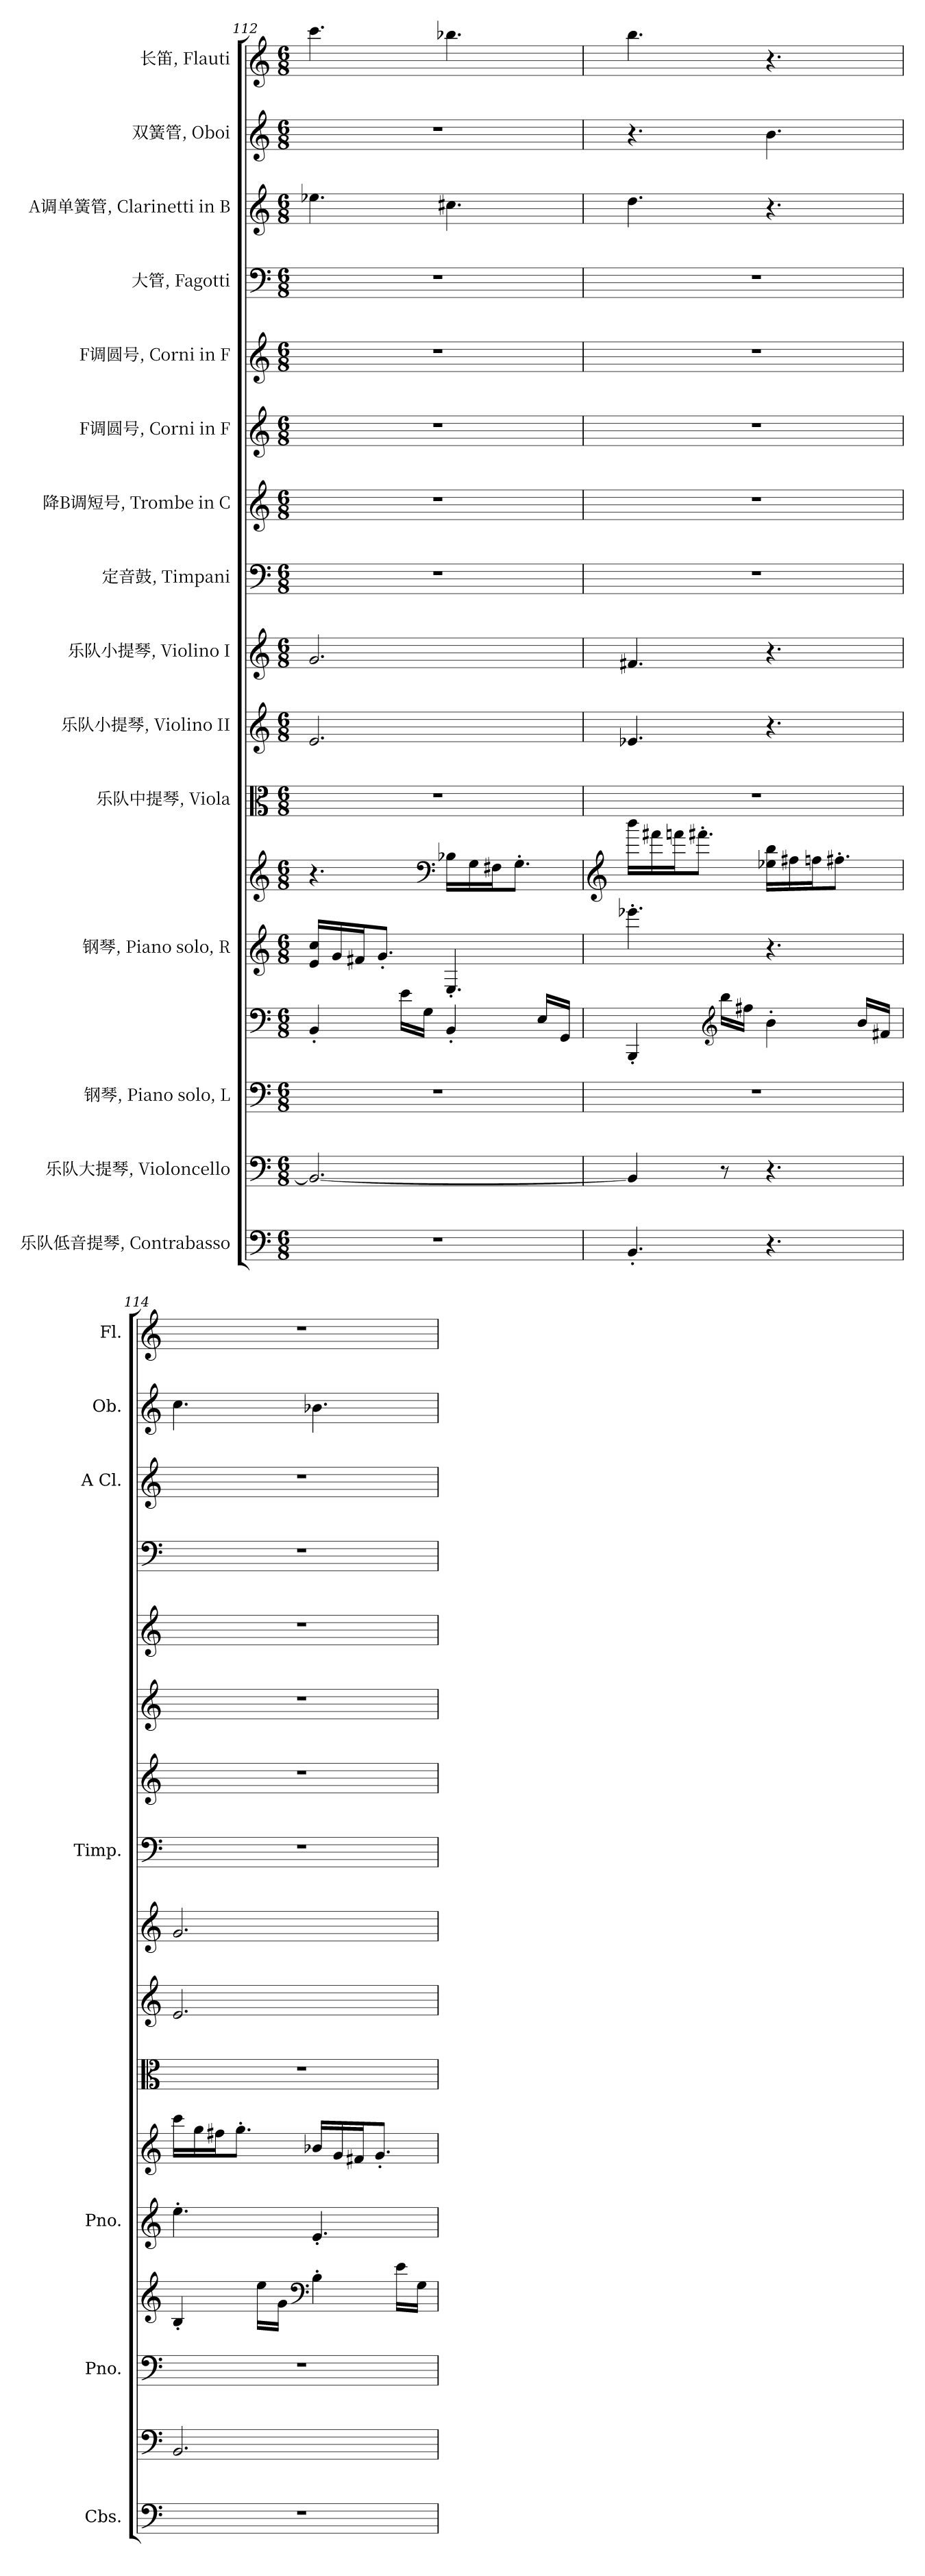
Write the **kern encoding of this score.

**kern	**kern	**kern	**kern	**kern	**kern	**kern	**kern	**kern	**kern	**kern	**kern	**kern	**kern	**kern	**kern	**kern
*part15	*part14	*part13	*part13	*part12	*part12	*part11	*part10	*part9	*part8	*part7	*part6	*part5	*part4	*part3	*part2	*part1
*staff17	*staff16	*staff15	*staff14	*staff13	*staff12	*staff11	*staff10	*staff9	*staff8	*staff7	*staff6	*staff5	*staff4	*staff3	*staff2	*staff1
*I"乐队低音提琴, Contrabasso	*I"乐队大提琴, Violoncello	*I"钢琴, Piano solo, L	*	*I"钢琴, Piano solo, R	*	*I"乐队中提琴, Viola	*I"乐队小提琴, Violino II	*I"乐队小提琴, Violino I	*I"定音鼓, Timpani	*I"降B调短号, Trombe in C	*I"F调圆号, Corni in F	*I"F调圆号, Corni in F	*I"大管, Fagotti	*I"A调单簧管, Clarinetti in B	*I"双簧管, Oboi	*I"长笛, Flauti
*I'Cbs.	*	*I'Pno.	*	*I'Pno.	*	*	*	*	*I'Timp.	*	*	*	*	*I'A Cl.	*I'Ob.	*I'Fl.
*clefF4	*clefF4	*clefF4	*clefF4	*clefG2	*clefG2	*clefC3	*clefG2	*clefG2	*clefF4	*clefG2	*clefG2	*clefG2	*clefF4	*clefG2	*clefG2	*clefG2
*ITrd7c12	*	*	*	*	*	*	*	*	*	*ITrd1c2	*ITrd4c7	*ITrd4c7	*	*ITrd2c3	*	*
*k[]	*k[]	*k[]	*k[]	*k[]	*k[]	*k[]	*k[]	*k[]	*k[]	*k[b-e-]	*k[b-]	*k[b-]	*k[]	*k[f#c#g#]	*k[]	*k[]
*M6/8	*M6/8	*M6/8	*M6/8	*M6/8	*M6/8	*M6/8	*M6/8	*M6/8	*M6/8	*M6/8	*M6/8	*M6/8	*M6/8	*M6/8	*M6/8	*M6/8
*MM140	*MM140	*MM140	*MM140	*MM140	*MM140	*MM140	*MM140	*MM140	*MM140	*MM140	*MM140	*MM140	*MM140	*MM140	*MM140	*MM140
=112	=112	=112	=112	=112	=112	=112	=112	=112	=112	=112	=112	=112	=112	=112	=112	=112
2.r	2.BB/_	2.r	4BB'/	16e/ 16cc/LL	4.r	2.r	2.e/	2.g/	2.r	2.r	2.r	2.r	2.r	4.ccn\	2.r	4.ccc\
.	.	.	.	16g/	.	.	.	.	.	.	.	.	.	.	.	.
.	.	.	.	16f#X/J	.	.	.	.	.	.	.	.	.	.	.	.
.	.	.	.	8.g'/J	.	.	.	.	.	.	.	.	.	.	.	.
.	.	.	16e\LL	.	.	.	.	.	.	.	.	.	.	.	.	.
.	.	.	16G\JJ	.	.	.	.	.	.	.	.	.	.	.	.	.
*	*	*	*	*	*clefF4	*	*	*	*	*	*	*	*	*	*	*
*	*	*	*	*	*	*	*	*	*	*	*	*	*	*	*	*MM151
.	.	.	4BB'/	4.E'/	16B-X\LL	.	.	.	.	.	.	.	.	4.a#X\	.	4.bb-X\
.	.	.	.	.	16G\	.	.	.	.	.	.	.	.	.	.	.
.	.	.	.	.	16F#X\J	.	.	.	.	.	.	.	.	.	.	.
.	.	.	.	.	8.G'\J	.	.	.	.	.	.	.	.	.	.	.
.	.	.	16E/LL	.	.	.	.	.	.	.	.	.	.	.	.	.
.	.	.	16GG/JJ	.	.	.	.	.	.	.	.	.	.	.	.	.
!!LO:PB:g=z
=113	=113	=113	=113	=113	=113	=113	=113	=113	=113	=113	=113	=113	=113	=113	=113	=113
*	*	*	*	*	*clefG2	*	*	*	*	*	*	*	*	*	*	*
*	*	*	*	*	*	*	*	*	*	*	*	*	*	*	*	*MM140
4.BBB'/	4BB/]	2.r	4BBB'/	4.eee-X'\	16bbb\LL	2.r	4.e-X/	4.f#X/	2.r	2.r	2.r	2.r	2.r	4.b\	4.r	4.bb\
.	.	.	.	.	16fff#X\	.	.	.	.	.	.	.	.	.	.	.
.	.	.	.	.	16fffn\J	.	.	.	.	.	.	.	.	.	.	.
.	.	.	.	.	8.fff#X'\J	.	.	.	.	.	.	.	.	.	.	.
*	*	*	*clefG2	*	*	*	*	*	*	*	*	*	*	*	*	*
.	8r	.	16bb\LL	.	.	.	.	.	.	.	.	.	.	.	.	.
.	.	.	16ff#X\JJ	.	.	.	.	.	.	.	.	.	.	.	.	.
*	*	*	*	*	*	*	*	*	*	*	*	*	*	*	*	*MM151
4.r	4.r	.	4b'\	4.r	16ee-X\ 16bb\LL	.	4.r	4.r	.	.	.	.	.	4.r	4.b\	4.r
.	.	.	.	.	16ff#X\	.	.	.	.	.	.	.	.	.	.	.
.	.	.	.	.	16ffn\J	.	.	.	.	.	.	.	.	.	.	.
.	.	.	.	.	8.ff#X'\J	.	.	.	.	.	.	.	.	.	.	.
.	.	.	16b/LL	.	.	.	.	.	.	.	.	.	.	.	.	.
.	.	.	16f#X/JJ	.	.	.	.	.	.	.	.	.	.	.	.	.
=114	=114	=114	=114	=114	=114	=114	=114	=114	=114	=114	=114	=114	=114	=114	=114	=114
*	*	*	*	*	*	*	*	*	*	*	*	*	*	*	*	*MM140
2.r	2.BB/	2.r	4B'/	4.ee'\	16ccc\LL	2.r	2.e/	2.g/	2.r	2.r	2.r	2.r	2.r	2.r	4.cc\	2.r
.	.	.	.	.	16gg\	.	.	.	.	.	.	.	.	.	.	.
.	.	.	.	.	16ff#X\J	.	.	.	.	.	.	.	.	.	.	.
.	.	.	.	.	8.gg'\J	.	.	.	.	.	.	.	.	.	.	.
.	.	.	16ee\LL	.	.	.	.	.	.	.	.	.	.	.	.	.
.	.	.	16g\JJ	.	.	.	.	.	.	.	.	.	.	.	.	.
*	*	*	*clefF4	*	*	*	*	*	*	*	*	*	*	*	*	*
.	.	.	4B'\	4.e'/	16b-X/LL	.	.	.	.	.	.	.	.	.	4.b-X\	.
.	.	.	.	.	16g/	.	.	.	.	.	.	.	.	.	.	.
.	.	.	.	.	16f#X/J	.	.	.	.	.	.	.	.	.	.	.
.	.	.	.	.	8.g'/J	.	.	.	.	.	.	.	.	.	.	.
.	.	.	16e\LL	.	.	.	.	.	.	.	.	.	.	.	.	.
.	.	.	16G\JJ	.	.	.	.	.	.	.	.	.	.	.	.	.
=	=	=	=	=	=	=	=	=	=	=	=	=	=	=	=	=
*-	*-	*-	*-	*-	*-	*-	*-	*-	*-	*-	*-	*-	*-	*-	*-	*-
